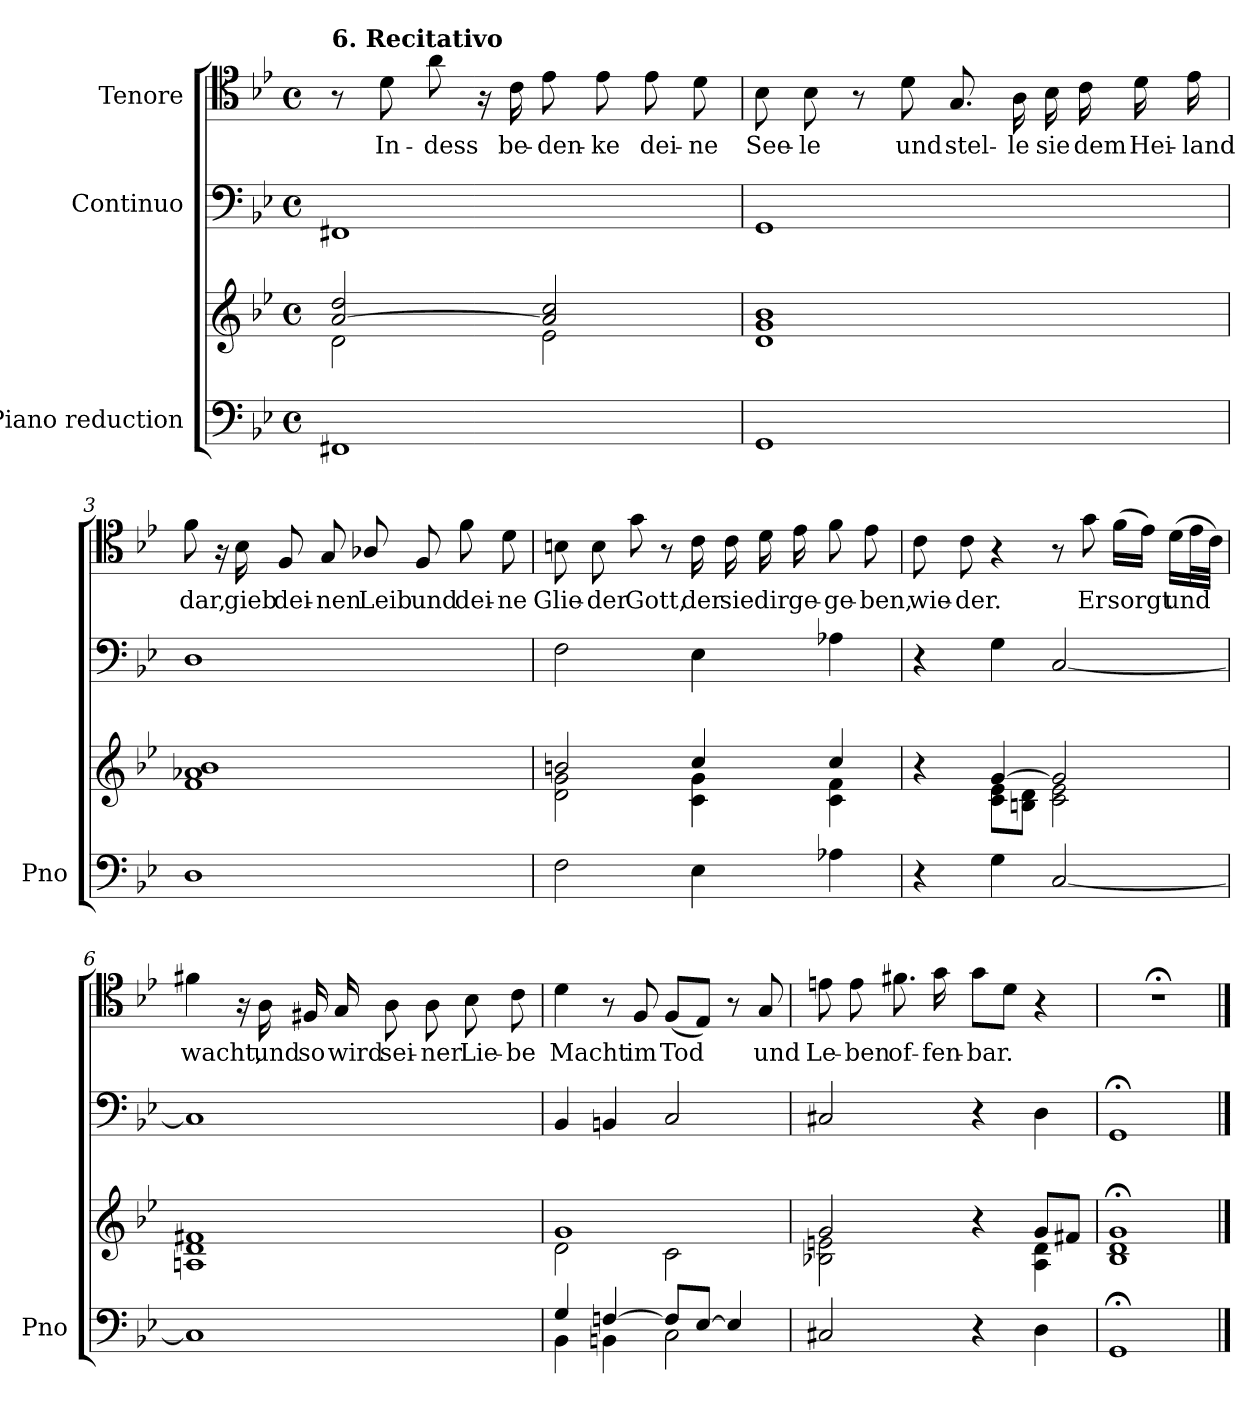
**kern	**kern	**kern	**kern	**text
*part3	*part3	*part2	*part1	*part1
*staff4	*staff3	*staff2	*staff1	*staff1
*I"Piano reduction	*	*I"Continuo	*I"Tenore	*
*I'Pno	*	*	*	*
*clefF4	*clefG2	*clefF4	*clefC4	*
*k[b-e-]	*k[b-e-]	*k[b-e-]	*k[b-e-]	*
*M4/4	*M4/4	*M4/4	*M4/4	*
*met(c)	*met(c)	*met(c)	*met(c)	*
=1	=1	=1	=1	=1
*	*^	*	*	*
!	!	!	!	!LO:TX:a:B:t=6. Recitativo	!
1FF#X	[2a/ 2dd/	2d\	1FF#X	8r	.
!	!	!	!	!	!LO:LY:b
.	.	.	.	8d\	In-
!	!	!	!	!	!LO:LY:b
.	.	.	.	8a\	-dess
.	.	.	.	16r	.
!	!	!	!	!	!LO:LY:b
.	.	.	.	16c\	be-
!	!	!	!	!	!LO:LY:b
.	2a/] 2cc/	2e-\	.	8e-\	-den-
!	!	!	!	!	!LO:LY:b
.	.	.	.	8e-\	-ke
!	!	!	!	!	!LO:LY:b
.	.	.	.	8e-\	dei-
!	!	!	!	!	!LO:LY:b
.	.	.	.	8d\	-ne
=2	=2	=2	=2	=2	=2
!	!	!	!	!	!LO:LY:b
1GG	1g 1b-	1d	1GG	8B-\	See-
!	!	!	!	!	!LO:LY:b
.	.	.	.	8B-\	-le
.	.	.	.	8r	.
!	!	!	!	!	!LO:LY:b
.	.	.	.	8d\	und
!	!	!	!	!	!LO:LY:b
.	.	.	.	8.G/	stel-
!	!	!	!	!	!LO:LY:b
.	.	.	.	16A\	-le
!	!	!	!	!	!LO:LY:b
.	.	.	.	16B-\	sie
!	!	!	!	!	!LO:LY:b
.	.	.	.	16c\	dem
!	!	!	!	!	!LO:LY:b
.	.	.	.	16d\	Hei-
!	!	!	!	!	!LO:LY:b
.	.	.	.	16e-\	-land
*	*v	*v	*	*	*
=3	=3	=3	=3	=3
!	!	!	!	!LO:LY:b
1D	1f 1a-X 1b-	1D	8f\	dar,
.	.	.	16r	.
!	!	!	!	!LO:LY:b
.	.	.	16B-\	gieb
!	!	!	!	!LO:LY:b
.	.	.	8F/	dei-
!	!	!	!	!LO:LY:b
.	.	.	8G/	-nen
!	!	!	!	!LO:LY:b
.	.	.	8A-X/	Leib
!	!	!	!	!LO:LY:b
.	.	.	8F/	und
!	!	!	!	!LO:LY:b
.	.	.	8f\	dei-
!	!	!	!	!LO:LY:b
.	.	.	8d\	-ne
!!LO:LB:g=z
=4	=4	=4	=4	=4
*	*^	*	*	*
!	!	!	!	!	!LO:LY:b
2F\	2bn/	2d\ 2g\	2F\	8Bn\	Glie-
!	!	!	!	!	!LO:LY:b
.	.	.	.	8B\	-der
!	!	!	!	!	!LO:LY:b
.	.	.	.	8g\	Gott,
.	.	.	.	8r	.
!	!	!	!	!	!LO:LY:b
4E-\	4cc/	4c\ 4g\	4E-\	16c\	der
!	!	!	!	!	!LO:LY:b
.	.	.	.	16c\	sie
!	!	!	!	!	!LO:LY:b
.	.	.	.	16d\	dir
!	!	!	!	!	!LO:LY:b
.	.	.	.	16e-\	ge-
!	!	!	!	!	!LO:LY:b
4A-X\	4cc/	4c\ 4f\	4A-X\	8f\	-ge-
!	!	!	!	!	!LO:LY:b
.	.	.	.	8e-\	-ben,
=5	=5	=5	=5	=5	=5
!	!	!	!	!	!LO:LY:b
4r	4r	4ryy	4r	8c\	wie-
!	!	!	!	!	!LO:LY:b
.	.	.	.	8c\	-der.
4G\	[4g/	8c\ 8e-\L	4G\	4r	.
.	.	8Bn\ 8d\J	.	.	.
[2C/	2g/]	2c\ 2e-\	[2C/	8r	.
!	!	!	!	!	!LO:LY:b
.	.	.	.	8g\	Er
!	!	!	!	!	!LO:LY:b
.	.	.	.	(>16f\LL	sorgt
.	.	.	.	16e-\JJ)	.
!	!	!	!	!	!LO:LY:b
.	.	.	.	(>16d\LL	und
.	.	.	.	32e-\L	.
.	.	.	.	32c\JJJ)	.
*	*v	*v	*	*	*
=6	=6	=6	=6	=6
!	!	!	!	!LO:LY:b
1C]	1An 1d 1f#X	1C]	4f#X\	wacht,
.	.	.	16r	.
!	!	!	!	!LO:LY:b
.	.	.	16A\	und
!	!	!	!	!LO:LY:b
.	.	.	16F#X/	so
!	!	!	!	!LO:LY:b
.	.	.	16G/	wird
!	!	!	!	!LO:LY:b
.	.	.	8A\	sei-
!	!	!	!	!LO:LY:b
.	.	.	8A\	-ner
!	!	!	!	!LO:LY:b
.	.	.	8B-\	Lie-
!	!	!	!	!LO:LY:b
.	.	.	8c\	-be
=7	=7	=7	=7	=7
*^	*^	*	*	*
!	!	!	!	!	!	!LO:LY:b
4G/	4BB-\	1g	2d\	4BB-/	4d\	Macht
[4Fn/	4BBn\	.	.	4BBn/	8r	.
!	!	!	!	!	!	!LO:LY:b
.	.	.	.	.	8F/	im
!	!	!	!	!	!	!LO:LY:b
8F/L]	2C\	.	2c\	2C/	(<8F/L	Tod
[8E-/J	.	.	.	.	8E-/J)	.
4E-/]	.	.	.	.	8r	.
!	!	!	!	!	!	!LO:LY:b
.	.	.	.	.	8G/	und
*v	*v	*	*	*	*	*
!!LO:LB:g=z
=8	=8	=8	=8	=8	=8
!	!	!	!	!	!LO:LY:b
2C#X/	2g/	2B-X\ 2en\	2C#X/	8en\	Le-
!	!	!	!	!	!LO:LY:b
.	.	.	.	8e\	-ben
!	!	!	!	!	!LO:LY:b
.	.	.	.	8.f#X\	of-
!	!	!	!	!	!LO:LY:b
.	.	.	.	16g\	-fen-
!	!	!	!	!	!LO:LY:b
4r	4r	4ryy	4r	8g\L	-bar.
.	.	.	.	8d\J	.
4D\	8g/L	4A\ 4d\	4D\	4r	.
.	8f#X/J	.	.	.	.
*	*v	*v	*	*	*
=9	=9	=9	=9	=9
1GG;	1B-;< 1d;< 1g;<	1GG;<	1r;<	.
==	==	==	==	==
*-	*-	*-	*-	*-
